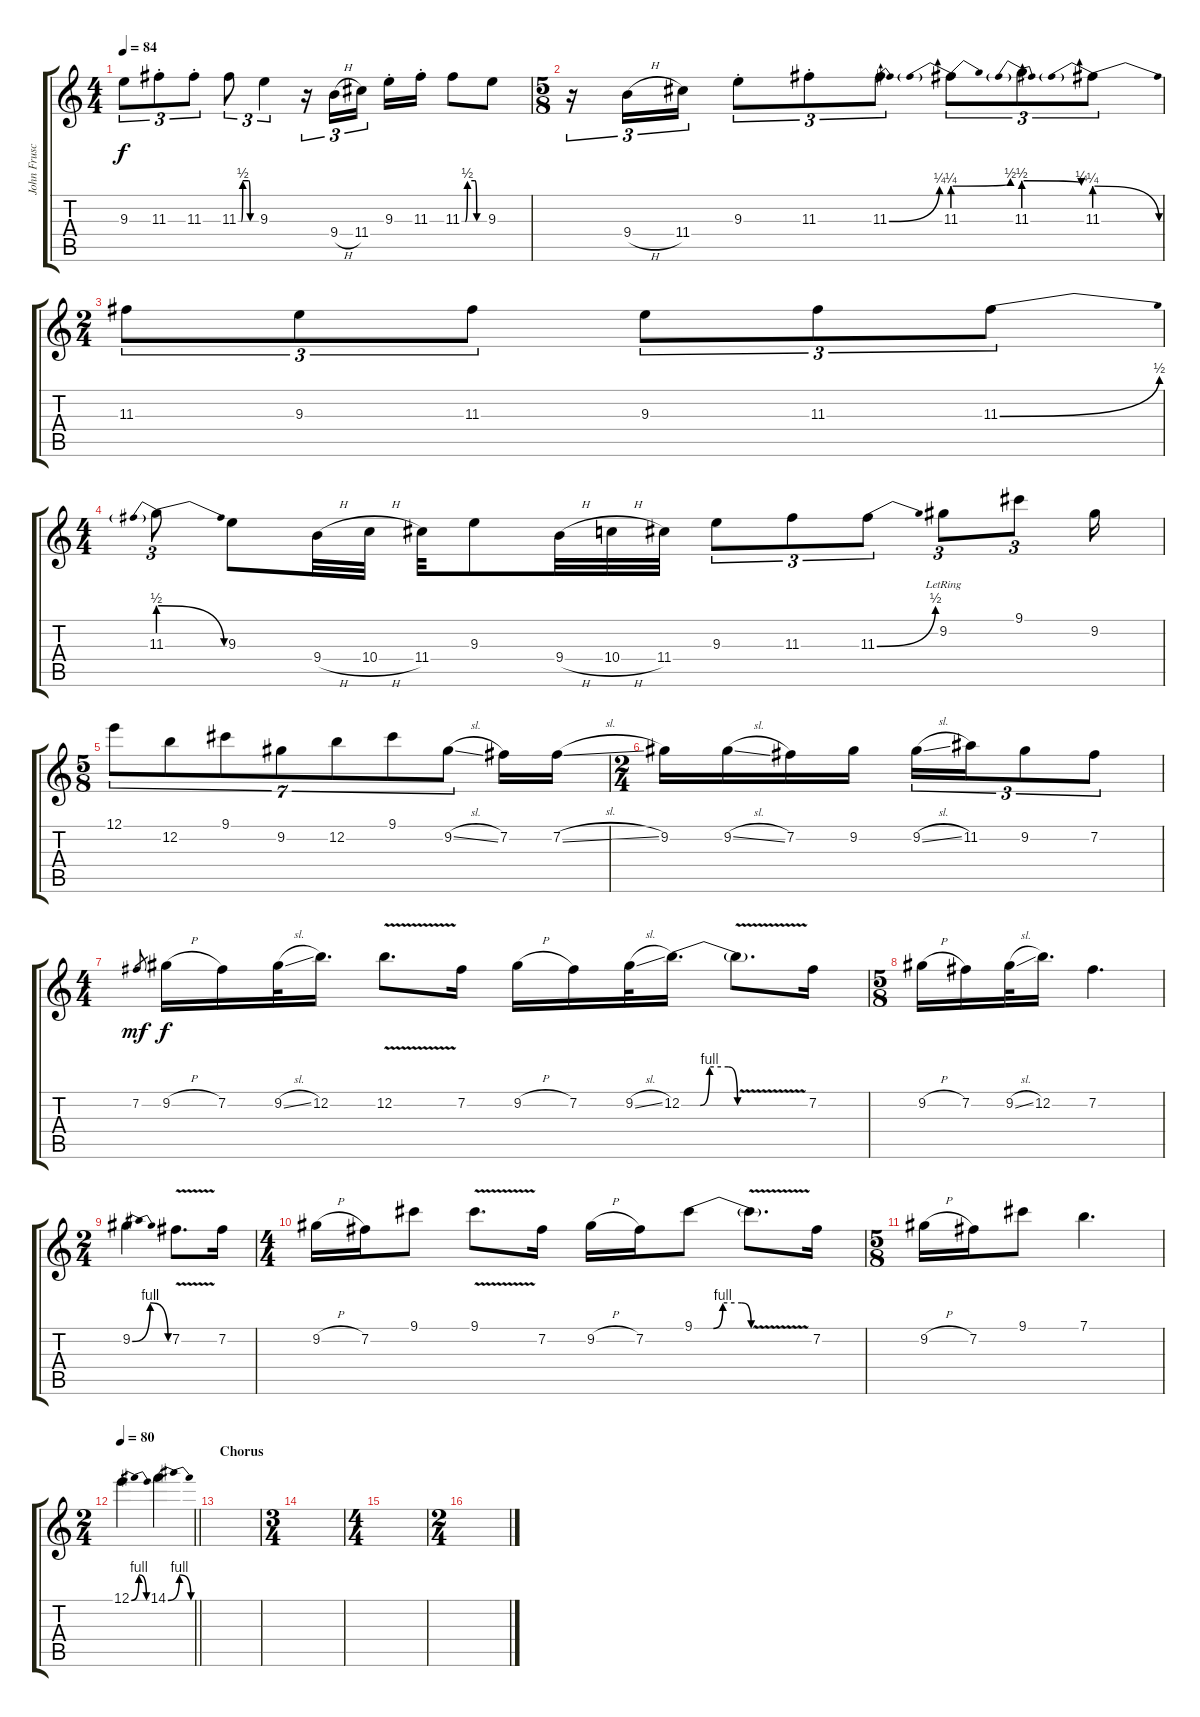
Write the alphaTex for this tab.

\track ("John Frusciante" "John Frusc") {instrument overdrivenguitar}
\staff {score tabs}
\tuning (E4 B3 G3 D3 A2 E2) {hide}
\ts (4 4)
\tempo 84
\clef g2
\ks c
9.3.8{tu (3 2) dy f} 11.3{st}.8{tu (3 2)} 11.3{st}.8{tu (3 2)} 11.3{be (custom 0 0 10 0 15 2 35 2 40 0 60 0)}.8{tu (3 2)} 9.3.4{tu (3 2)} r.16{tu (3 2)} 9.4{h}.16{tu (3 2)} 11.4.16{tu (3 2) beam splitsecondary} 9.3{st}.16 11.3{st}.16 11.3{be (custom 0 0 9 0 15 2 35 2 40 0 60 0)}.8 9.3.8 |
\ts (5 8)
r.16{tu (3 2)} 9.4{h}.16{tu (3 2)} 11.4.16{tu (3 2)} 9.3{st}.8{tu (3 2)} 11.3{st}.8{tu (3 2)} 11.3{be (bend 0 0 60 1)}.8{tu (3 2)} 11.3{be (prebendbend 0 1 60 2)}.8{tu (3 2)} 11.3{be (prebendrelease 0 2 60 1)}.8{tu (3 2)} 11.3{be (prebendrelease 0 1 60 0)}.8{tu (3 2)} |
\ts (2 4)
11.3.8{tu (3 2)} 9.3.8{tu (3 2)} 11.3.8{tu (3 2)} 9.3.8{tu (3 2)} 11.3.8{tu (3 2)} 11.3{be (bend 0 0 60 2)}.8{tu (3 2)} |
\ts (4 4)
11.3{be (prebendrelease 0 2 60 0)}.8{tu (3 2)} 9.3.8 9.4{h}.32 10.4{h}.32 11.4.32 9.3.8 9.4{h}.32 10.4{h}.32 11.4.32 9.3.8{tu (3 2)} 11.3.8{tu (3 2)} 11.3{be (bend 0 0 60 2)}.8{tu (3 2)} 9.2{lr}.8{tu (3 2)} 9.1.8{tu (3 2)} 9.2.16 |
\ts (5 8)
12.1.8{tu (7 4)} 12.2.8{tu (7 4)} 9.1.8{tu (7 4)} 9.2.8{tu (7 4)} 12.2.8{tu (7 4)} 9.1.8{tu (7 4)} 9.2{sl}.8{tu (7 4)} 7.2.16 7.2{sl}.16 |
\ts (2 4)
9.2.16 9.2{sl}.16 7.2.16 9.2.16 9.2{sl}.16{tu (3 2)} 11.2.16{tu (3 2)} 9.2.8{tu (3 2)} 7.2.8{tu (3 2)} |
\ts (4 4)
7.2.8{gr dy mf} 9.2{h}.16{dy f} 7.2.16 9.2{sl}.32 12.2.16{d} 12.2{v}.8{d} 7.2.16 9.2{h}.16 7.2.16 9.2{sl}.32 12.2{be (custom 0 0 20 0 30 4 50 4 60 0)}.16{d} 12.2{v t}.8{d} 7.2.16 |
\ts (5 8)
9.2{h}.16 7.2.16 9.2{sl}.32 12.2.16{d} 7.2.4{d} |
\ts (2 4)
9.2{be (bendrelease 0 0 10 4 30 4 60 0)}.4 7.2{v}.8{d} 7.2.16 |
\ts (4 4)
9.2{h}.16 7.2.16 9.1.8 9.1{v}.8{d} 7.2.16 9.2{h}.16 7.2.16 9.1{be (custom 0 0 20 0 30 4 50 4 60 0)}.8 9.1{v t}.8{d} 7.2.16 |
\ts (5 8)
9.2{h}.16 7.2.16 9.1.8 7.1.4{d} |
\ts (2 4)
\tempo 80
\barLineRight lightlight
12.1{be (bendrelease 0 0 10 4 30 4 60 0)}.4 14.1{be (bendrelease 0 0 10 4 30 4 60 0)}.4 |
\section ("" "Chorus")
|
\ts (3 4)
|
\ts (4 4)
|
\ts (2 4)
